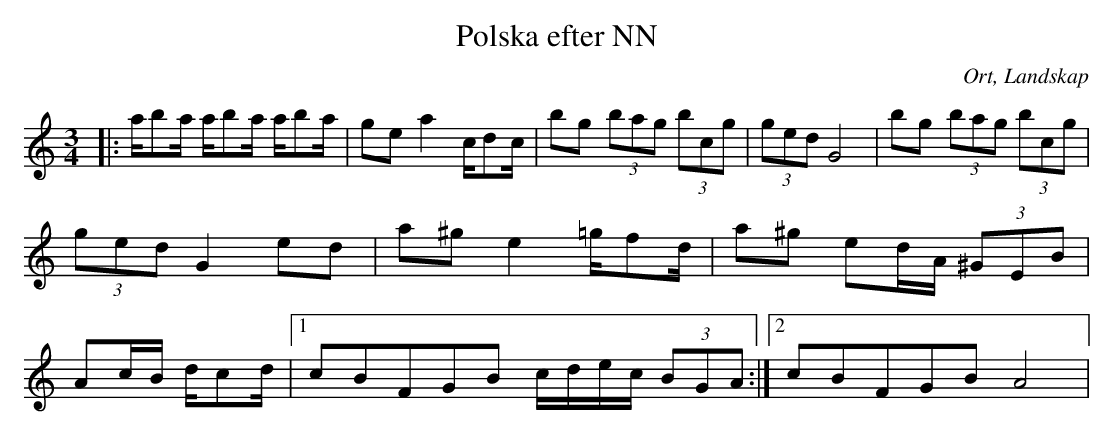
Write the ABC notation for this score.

X:1
T:Polska efter NN
O:Ort, Landskap
M:3/4
L:1/8
K:C
|: a/ba/ a/ba/ a/ba/ | ge a2 c/dc/ |bg (3bag (3bcg| (3ged G4 |bg (3bag (3bcg| (3ged G2 ed| a^g e2 =g/fd/ |a^g ed/A/ (3^GEB| Ac/B/ d/cd/|1 c2/5B2/5F2/5G2/5B2/5 c/d/e/c/ (3BGA :|2 c2/5B2/5F2/5G2/5B2/5 A4|
